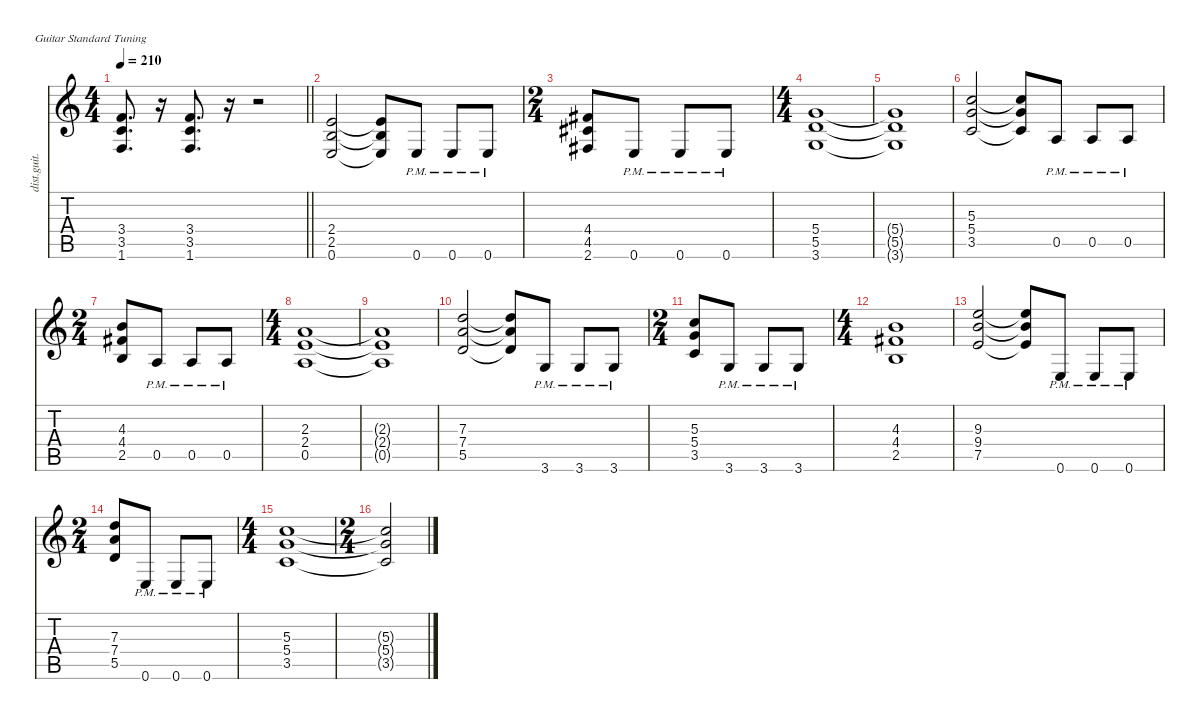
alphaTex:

\defaultSystemsLayout 4
\hideDynamics
\bracketExtendMode nobrackets
\otherSystemsTrackNameOrientation horizontal
\track ("Kirk Hammett" "dist.guit.") {instrument distortionguitar}
\staff {score tabs}
\tuning (E4 B3 G3 D3 A2 E2)
\ts (4 4)
\tempo 210
\clef g2
\barLineRight lightlight
\ks c
(3.4 3.5 1.6).8{d dy fff} r.16 (3.4 3.5 1.6).8{d} r.16 r.2 |
(2.4 2.5 0.6).2 (2.4{t} 2.5{t} 0.6{t}).8{dy f} 0.6{pm}.8{dy fff} 0.6{pm}.8 0.6{pm}.8 |
\ts (2 4)
\beaming (8 2 2 2 2)
(4.4{acc #} 4.5{acc #} 2.6{acc #}).8{dy f} 0.6{pm}.8{dy fff} 0.6{pm}.8 0.6{pm}.8 |
\ts (4 4)
\beaming (8 2 2 2 2)
(5.4 5.5 3.6).1{dy f} |
(5.4{t} 5.5{t} 3.6{t}).1 |
(5.3 5.4 3.5).2{dy fff} (5.3{t} 5.4{t} 3.5{t}).8{dy f} 0.5{pm}.8{dy fff} 0.5{pm}.8 0.5{pm}.8 |
\ts (2 4)
\beaming (8 2 2 2 2)
(4.3 4.4{acc #} 2.5).8{dy f} 0.5{pm}.8{dy fff} 0.5{pm}.8 0.5{pm}.8 |
\ts (4 4)
\beaming (8 2 2 2 2)
(2.3 2.4 0.5).1 |
(2.3{t} 2.4{t} 0.5{t}).1{dy f} |
(7.3 7.4 5.5).2{dy fff} (7.3{t} 7.4{t} 5.5{t}).8{dy f} 3.6{pm}.8{dy fff} 3.6{pm}.8 3.6{pm}.8 |
\ts (2 4)
\beaming (8 2 2 2 2)
(5.3 5.4 3.5).8 3.6{pm}.8 3.6{pm}.8 3.6{pm}.8 |
\ts (4 4)
\beaming (8 2 2 2 2)
(4.3 4.4{acc #} 2.5).1 |
(9.3 9.4 7.5).2 (9.3{t} 9.4{t} 7.5{t}).8{dy f} 0.6{pm}.8{dy fff} 0.6{pm}.8 0.6{pm}.8 |
\ts (2 4)
\beaming (8 2 2 2 2)
(7.3 7.4 5.5).8 0.6{pm}.8 0.6{pm}.8 0.6{pm}.8 |
\ts (4 4)
\beaming (8 2 2 2 2)
(5.3 5.4 3.5).1 |
\ts (2 4)
\beaming (8 2 2 2 2)
(5.3{t} 5.4{t} 3.5{t}).2{dy f}
